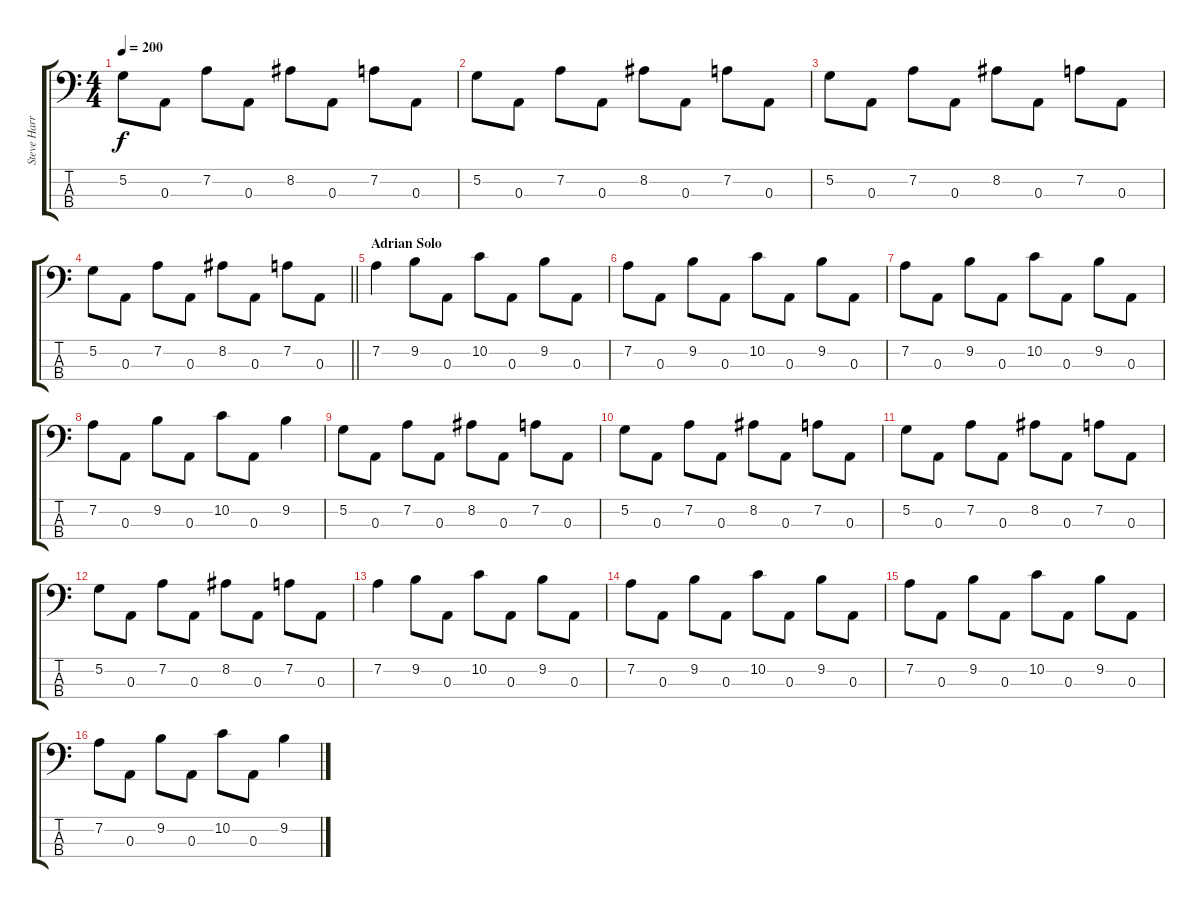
\track ("Steve Harris" "Steve Harr") {instrument electricbassfinger}
\staff {score tabs}
\tuning (G2 D2 A1 E1) {hide}
\ts (4 4)
\tempo 200
\clef f4
\ks c
5.2.8{dy f} 0.3.8 7.2.8 0.3.8 8.2.8 0.3.8 7.2.8 0.3.8 |
5.2.8 0.3.8 7.2.8 0.3.8 8.2.8 0.3.8 7.2.8 0.3.8 |
5.2.8 0.3.8 7.2.8 0.3.8 8.2.8 0.3.8 7.2.8 0.3.8 |
\barLineRight lightlight
5.2.8 0.3.8 7.2.8 0.3.8 8.2.8 0.3.8 7.2.8 0.3.8 |
\section ("" "Adrian Solo")
7.2.4 9.2.8 0.3.8 10.2.8 0.3.8 9.2.8 0.3.8 |
7.2.8 0.3.8 9.2.8 0.3.8 10.2.8 0.3.8 9.2.8 0.3.8 |
7.2.8 0.3.8 9.2.8 0.3.8 10.2.8 0.3.8 9.2.8 0.3.8 |
7.2.8 0.3.8 9.2.8 0.3.8 10.2.8 0.3.8 9.2.4 |
5.2.8 0.3.8 7.2.8 0.3.8 8.2.8 0.3.8 7.2.8 0.3.8 |
5.2.8 0.3.8 7.2.8 0.3.8 8.2.8 0.3.8 7.2.8 0.3.8 |
5.2.8 0.3.8 7.2.8 0.3.8 8.2.8 0.3.8 7.2.8 0.3.8 |
5.2.8 0.3.8 7.2.8 0.3.8 8.2.8 0.3.8 7.2.8 0.3.8 |
7.2.4 9.2.8 0.3.8 10.2.8 0.3.8 9.2.8 0.3.8 |
7.2.8 0.3.8 9.2.8 0.3.8 10.2.8 0.3.8 9.2.8 0.3.8 |
7.2.8 0.3.8 9.2.8 0.3.8 10.2.8 0.3.8 9.2.8 0.3.8 |
7.2.8 0.3.8 9.2.8 0.3.8 10.2.8 0.3.8 9.2.4
